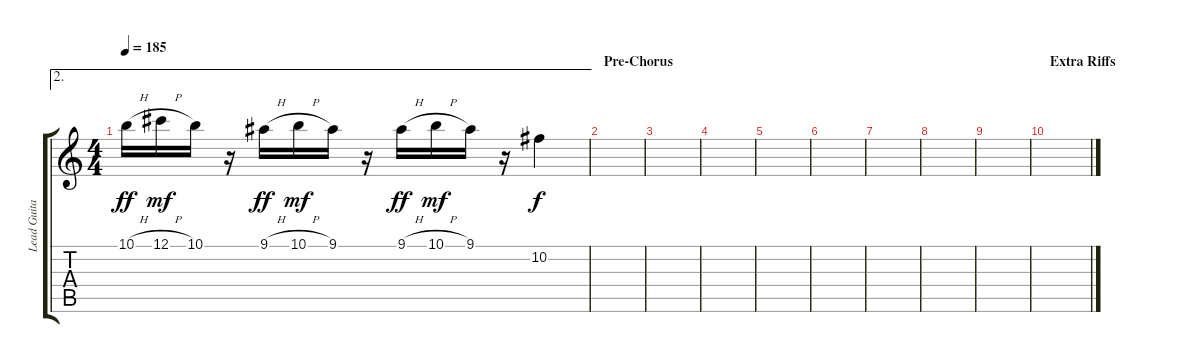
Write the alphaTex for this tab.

\track ("Lead Guitar 1" "Lead Guita") {instrument distortionguitar}
\staff {score tabs}
\tuning (Db4 Ab3 E3 B2 Gb2 Db2) {hide}
\ae 2
\ts (4 4)
\tempo 185
\clef g2
\ks c
10.1{h}.16{dy ff} 12.1{h}.16{dy mf} 10.1.16 r.16 9.1{h}.16{dy ff} 10.1{h}.16{dy mf} 9.1.16 r.16 9.1{h}.16{dy ff} 10.1{h}.16{dy mf} 9.1.16 r.16 10.2.4{dy f} |
\section ("" "Pre-Chorus")
|
|
|
|
|
|
|
|
\section ("" "Extra Riffs")
